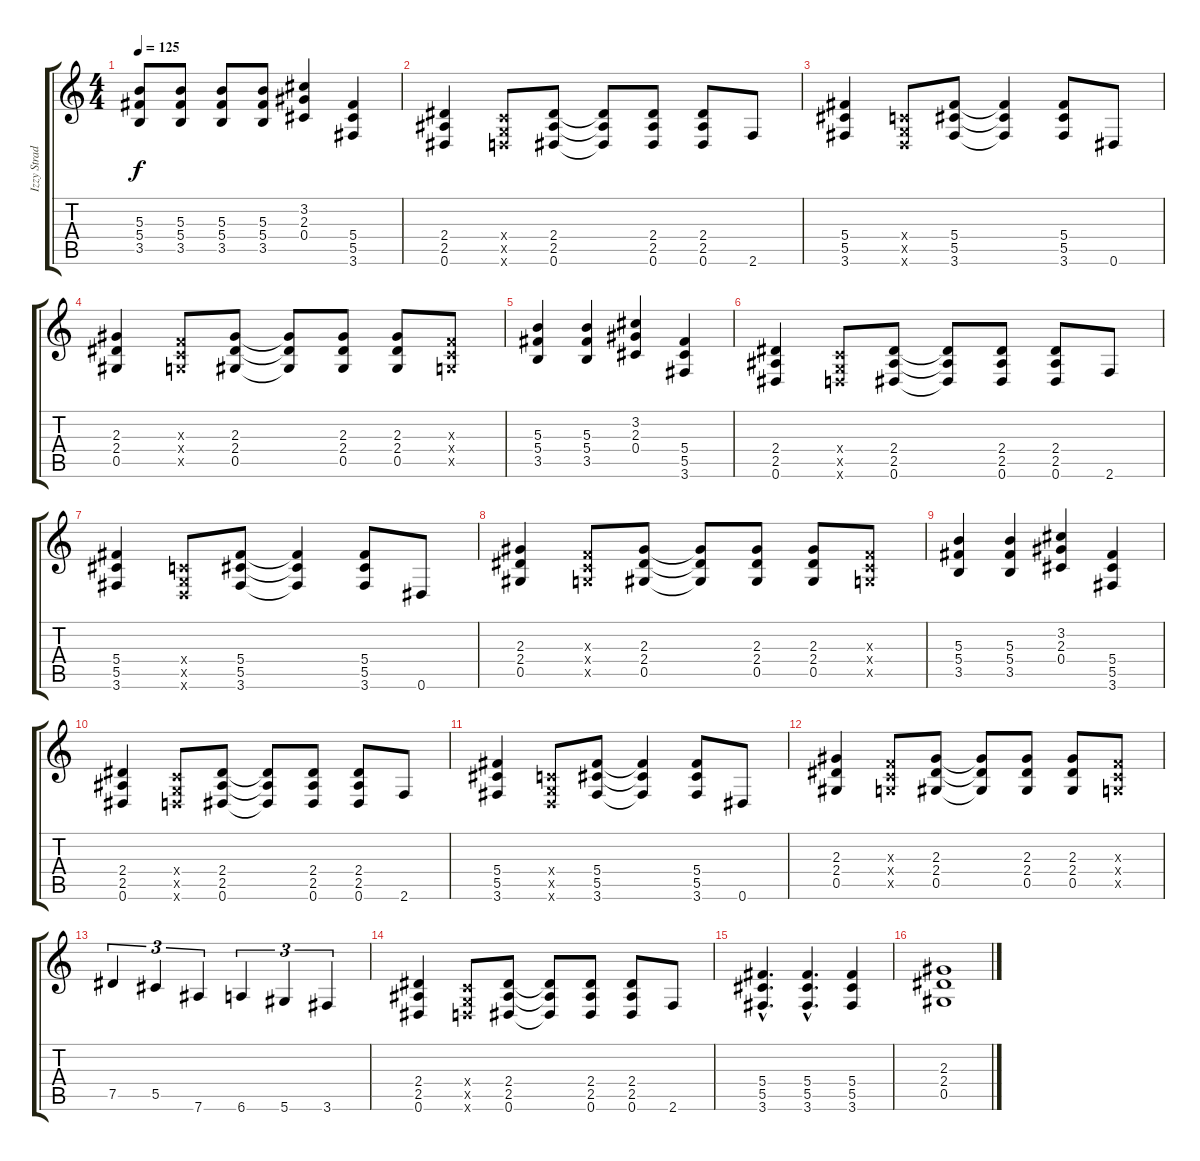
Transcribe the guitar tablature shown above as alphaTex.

\track ("Izzy Stradlin" "Izzy Strad") {instrument overdrivenguitar}
\staff {score tabs}
\tuning (Eb4 Bb3 Gb3 Db3 Ab2 Eb2) {hide}
\ts (4 4)
\tempo 125
\clef g2
\ks c
(5.3 5.4 3.5).8{dy f} (5.3 5.4 3.5).8 (5.3 5.4 3.5).8 (5.3 5.4 3.5).8 (3.2 2.3 0.4).4 (5.4 5.5 3.6).4 |
(2.4 2.5 0.6).4 (-1.4{x} -1.5{x} -1.6{x}).8 (2.4 2.5 0.6).8 (2.4{t} 2.5{t} 0.6{t}).8 (2.4 2.5 0.6).8 (2.4 2.5 0.6).8 2.6.8 |
(5.4 5.5 3.6).4 (-1.4{x} -1.5{x} -1.6{x}).8 (5.4 5.5 3.6).8 (5.4{t} 5.5{t} 3.6{t}).4 (5.4 5.5 3.6).8 0.6.8 |
(2.3 2.4 0.5).4 (-1.3{x} -1.4{x} -1.5{x}).8 (2.3 2.4 0.5).8 (2.3{t} 2.4{t} 0.5{t}).8 (2.3 2.4 0.5).8 (2.3 2.4 0.5).8 (-1.3{x} -1.4{x} -1.5{x}).8 |
(5.3 5.4 3.5).4 (5.3 5.4 3.5).4 (3.2 2.3 0.4).4 (5.4 5.5 3.6).4 |
(2.4 2.5 0.6).4 (-1.4{x} -1.5{x} -1.6{x}).8 (2.4 2.5 0.6).8 (2.4{t} 2.5{t} 0.6{t}).8 (2.4 2.5 0.6).8 (2.4 2.5 0.6).8 2.6.8 |
(5.4 5.5 3.6).4 (-1.4{x} -1.5{x} -1.6{x}).8 (5.4 5.5 3.6).8 (5.4{t} 5.5{t} 3.6{t}).4 (5.4 5.5 3.6).8 0.6.8 |
(2.3 2.4 0.5).4 (-1.3{x} -1.4{x} -1.5{x}).8 (2.3 2.4 0.5).8 (2.3{t} 2.4{t} 0.5{t}).8 (2.3 2.4 0.5).8 (2.3 2.4 0.5).8 (-1.3{x} -1.4{x} -1.5{x}).8 |
(5.3 5.4 3.5).4 (5.3 5.4 3.5).4 (3.2 2.3 0.4).4 (5.4 5.5 3.6).4 |
(2.4 2.5 0.6).4 (-1.4{x} -1.5{x} -1.6{x}).8 (2.4 2.5 0.6).8 (2.4{t} 2.5{t} 0.6{t}).8 (2.4 2.5 0.6).8 (2.4 2.5 0.6).8 2.6.8 |
(5.4 5.5 3.6).4 (-1.4{x} -1.5{x} -1.6{x}).8 (5.4 5.5 3.6).8 (5.4{t} 5.5{t} 3.6{t}).4 (5.4 5.5 3.6).8 0.6.8 |
(2.3 2.4 0.5).4 (-1.3{x} -1.4{x} -1.5{x}).8 (2.3 2.4 0.5).8 (2.3{t} 2.4{t} 0.5{t}).8 (2.3 2.4 0.5).8 (2.3 2.4 0.5).8 (-1.3{x} -1.4{x} -1.5{x}).8 |
7.5.4{tu (3 2)} 5.5.4{tu (3 2)} 7.6.4{tu (3 2)} 6.6.4{tu (3 2)} 5.6.4{tu (3 2)} 3.6.4{tu (3 2)} |
(2.4 2.5 0.6).4 (-1.4{x} -1.5{x} -1.6{x}).8 (2.4 2.5 0.6).8 (2.4{t} 2.5{t} 0.6{t}).8 (2.4 2.5 0.6).8 (2.4 2.5 0.6).8 2.6.8 |
(5.4{hac} 5.5{hac} 3.6{hac}).4{d} (5.4{hac} 5.5{hac} 3.6{hac}).4{d} (5.4 5.5 3.6).4 |
(2.3 2.4 0.5).1
